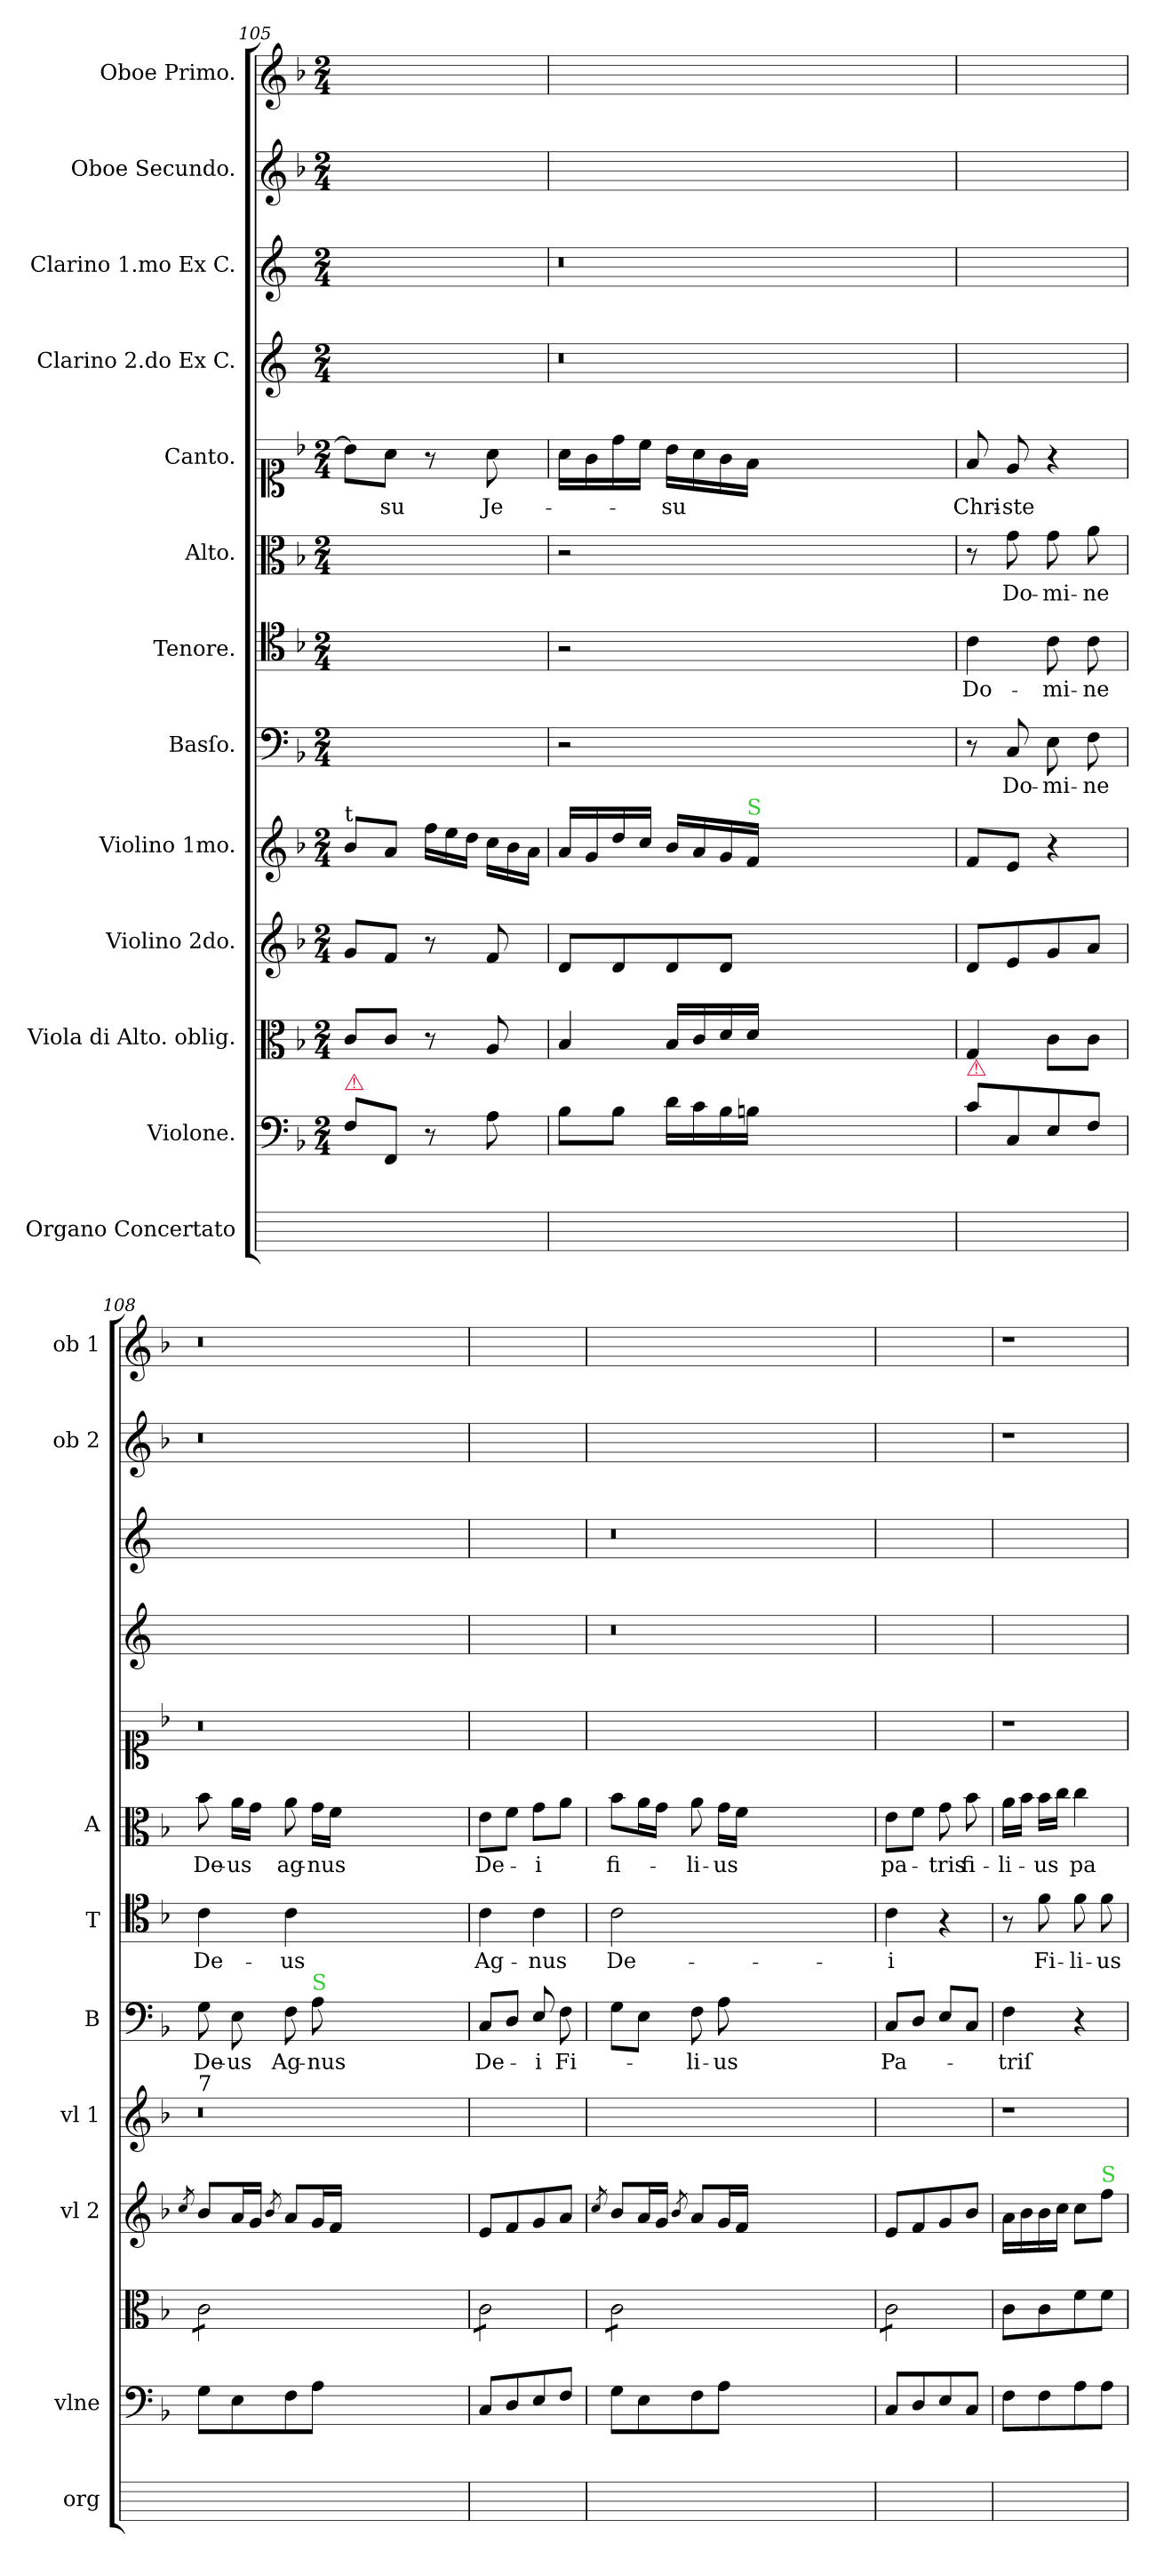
**kern	**kern	**kern	**kern	**kern	**kern	**text	**kern	**text	**kern	**text	**kern	**text	**kern	**kern	**kern	**kern
*part13	*part12	*part11	*part10	*part9	*part8	*part8	*part7	*part7	*part6	*part6	*part5	*part5	*part4	*part3	*part2	*part1
*staff13	*staff12	*staff11	*staff10	*staff9	*staff8	*staff8	*staff7	*staff7	*staff6	*staff6	*staff5	*staff5	*staff4	*staff3	*staff2	*staff1
*I"Organo Concertato	*I"Violone.	*I"Viola di Alto. oblig.	*I"Violino 2do.	*I"Violino 1mo.	*I"Basſo.	*	*I"Tenore.	*	*I"Alto.	*	*I"Canto.	*	*I"Clarino 2.do Ex C.	*I"Clarino 1.mo Ex C.	*I"Oboe Secundo.	*I"Oboe Primo.
*I'org	*I'vlne	*	*I'vl 2	*I'vl 1	*I'B	*	*I'T	*	*I'A	*	*	*	*	*	*I'ob 2	*I'ob 1
*	*clefF4	*clefC3	*clefG2	*clefG2	*clefF4	*	*clefC4	*	*clefC3	*	*clefC1	*	*clefG2	*clefG2	*clefG2	*clefG2
*	*	*	*	*	*	*	*	*	*	*	*	*	*ITrd-3c-5	*ITrd-3c-5	*	*
*	*k[b-]	*k[b-]	*k[b-]	*k[b-]	*k[b-]	*	*k[b-]	*	*k[b-]	*	*k[b-]	*	*k[b-]	*k[b-]	*k[b-]	*k[b-]
*	*F:	*F:	*F:	*F:	*F:	*	*F:	*	*F:	*	*F:	*	*	*	*F:	*F:
*	*M2/4	*M2/4	*M2/4	*M2/4	*M2/4	*	*M2/4	*	*M2/4	*	*M2/4	*	*M2/4	*M2/4	*M2/4	*M2/4
=105	=105	=105	=105	=105	=105	=105	=105	=105	=105	=105	=105	=105	=105	=105	=105	=105
!	!	!	!	!LO:TX:a:t=t	!	!	!	!	!	!	!	!	!	!	!	!
!	!LO:TX:a:color=crimson:t=⚠	!	!	!	!	!	!	!	!	!	!	!	!	!	!	!
2ryy	8F\L	8c/L	8g/L	8b-/L	2ryy	.	2ryy	.	2ryy	.	8b-\L]	.	2ryy	2ryy	2ryy	2ryy
!	!	!	!	!	!	!	!	!	!	!	!	!LO:LY:i	!	!	!	!
.	8FF/J	8c/J	8f/J	8a/J	.	.	.	.	.	.	8a\J	-su	.	.	.	.
*	*	*	*	*Xtuplet	*	*	*	*	*	*	*	*	*	*	*	*
.	8r	8r	8r	24ff\LL	.	.	.	.	.	.	8r	.	.	.	.	.
.	.	.	.	24ee\	.	.	.	.	.	.	.	.	.	.	.	.
.	.	.	.	24dd\JJ	.	.	.	.	.	.	.	.	.	.	.	.
.	8A\	8A/	8f/	24cc\LL	.	.	.	.	.	.	8a\	Je-	.	.	.	.
.	.	.	.	24b-\	.	.	.	.	.	.	.	.	.	.	.	.
.	.	.	.	24a\JJ	.	.	.	.	.	.	.	.	.	.	.	.
=106	=106	=106	=106	=106	=106	=106	=106	=106	=106	=106	=106	=106	=106	=106	=106	=106
2ryy	8B-\L	4B-/	8d/L	16a/LL	2r	.	2r	.	2r	.	16a\LL	.	0r	0r	0ryy	0ryy
.	.	.	.	16g/	.	.	.	.	.	.	16g\	.	.	.	.	.
.	8B-\J	.	8d/	16dd/	.	.	.	.	.	.	16dd\	.	.	.	.	.
.	.	.	.	16cc/JJ	.	.	.	.	.	.	16cc\JJ	.	.	.	.	.
.	16d\LL	16B-/LL	8d/	16b-/LL	.	.	.	.	.	.	16b-\LL	-su	.	.	.	.
.	16c\	16c/	.	16a/	.	.	.	.	.	.	16a\	.	.	.	.	.
.	16B-\	16d/	8d/J	16g/	.	.	.	.	.	.	16g\	.	.	.	.	.
!	!	!	!	!LO:TX:a:color=limegreen:t=S	!	!	!	!	!	!	!	!	!	!	!	!
.	16Bn\JJ	16d/JJ	.	16f/JJ	.	.	.	.	.	.	16f\JJ	.	.	.	.	.
1.ryy	1.ryy	1.ryy	1.ryy	1.ryy	1.ryy	.	1.ryy	.	1.ryy	.	1.ryy	.	.	.	.	.
=107	=107	=107	=107	=107	=107	=107	=107	=107	=107	=107	=107	=107	=107	=107	=107	=107
!	!LO:TX:a:color=crimson:t=⚠	!	!	!	!	!	!	!	!	!	!	!	!	!	!	!
2ryy	8c\L	4G/	8d/L	8f/L	8r	.	4c\	Do-	8r	.	8f/	Chri-	2ryy	2ryy	2ryy	2ryy
.	8C/	.	8e/	8e/J	8C/	Do-	.	.	8g\	Do-	8e/	-ste	.	.	.	.
.	8E/	8c\L	8g/	4r	8E\	-mi-	8c\	-mi-	8g\	-mi-	4r	.	.	.	.	.
.	8F/J	8c\J	8a/J	.	8F\	-ne	8c\	-ne	8a\	-ne	.	.	.	.	.	.
=108	=108	=108	=108	=108	=108	=108	=108	=108	=108	=108	=108	=108	=108	=108	=108	=108
.	.	.	8qcc/	.	.	.	.	.	.	.	.	.	.	.	.	.
!	!	!	!	!LO:TX:a:t=7	!	!	!	!	!	!	!	!	!	!	!	!
*	*	*tremolo	*	*	*	*	*	*	*	*	*	*	*	*	*	*
2ryy	8G\L	8c\L	8b-/L	0r	8G\	De-	4c\	De-	8b-\	De-	0r	.	0ryy	0ryy	0r	0r
.	8E\	8c\	16a/L	.	8E\	-us	.	.	16a\LL	-us	.	.	.	.	.	.
.	.	.	16g/JJ	.	.	.	.	.	16g\JJ	.	.	.	.	.	.	.
.	.	.	8qb-/	.	.	.	.	.	.	.	.	.	.	.	.	.
.	8F\	8c\	8a/L	.	8F\	Ag-	4c\	-us	8a\	ag-	.	.	.	.	.	.
!	!	!	!	!	!LO:TX:a:color=limegreen:t=S	!	!	!	!	!	!	!	!	!	!	!
.	8A\J	8c\J	16g/L	.	8A\	-nus	.	.	16g\LL	-nus	.	.	.	.	.	.
.	.	.	16f/JJ	.	.	.	.	.	16f\JJ	.	.	.	.	.	.	.
1.ryy	1.ryy	1.ryy	1.ryy	.	1.ryy	.	1.ryy	.	1.ryy	.	.	.	.	.	.	.
=109	=109	=109	=109	=109	=109	=109	=109	=109	=109	=109	=109	=109	=109	=109	=109	=109
2ryy	8C/L	8c\L	8e/L	2ryy	8C/L	De-	4c\	Ag-	8e\L	De-	2ryy	.	2ryy	2ryy	2ryy	2ryy
.	8D/	8c\	8f/	.	8D/J	.	.	.	8f\J	.	.	.	.	.	.	.
.	8E/	8c\	8g/	.	8E/	-i	4c\	-nus	8g\L	-i	.	.	.	.	.	.
.	8F/J	8c\J	8a/J	.	8F\	Fi-	.	.	8a\J	.	.	.	.	.	.	.
=110	=110	=110	=110	=110	=110	=110	=110	=110	=110	=110	=110	=110	=110	=110	=110	=110
.	.	.	8qcc/	.	.	.	.	.	.	.	.	.	.	.	.	.
2ryy	8G\L	8c\L	8b-/L	0ryy	8G\L	.	2c\	De-	8b-\L	fi-	0ryy	.	0r	0r	0ryy	0ryy
.	8E\	8c\	16a/L	.	8E\J	.	.	.	16a\L	.	.	.	.	.	.	.
.	.	.	16g/JJ	.	.	.	.	.	16g\JJ	.	.	.	.	.	.	.
.	.	.	8qb-/	.	.	.	.	.	.	.	.	.	.	.	.	.
.	8F\	8c\	8a/L	.	8F\	-li-	.	.	8a\	-li-	.	.	.	.	.	.
.	8A\J	8c\J	16g/L	.	8A\	-us	.	.	16g\LL	-us	.	.	.	.	.	.
.	.	.	16f/JJ	.	.	.	.	.	16f\JJ	.	.	.	.	.	.	.
1.ryy	1.ryy	1.ryy	1.ryy	.	1.ryy	.	1.ryy	.	1.ryy	.	.	.	.	.	.	.
=111	=111	=111	=111	=111	=111	=111	=111	=111	=111	=111	=111	=111	=111	=111	=111	=111
2ryy	8C/L	8c\L	8e/L	2ryy	8C/L	Pa-	4c\	-i	8e\L	pa-	2ryy	.	2ryy	2ryy	2ryy	2ryy
.	8D/	8c\	8f/	.	8D/J	.	.	.	8f\J	.	.	.	.	.	.	.
.	8E/	8c\	8g/	.	8E/L	.	4r	.	8g\	-tris	.	.	.	.	.	.
.	8C/J	8c\J	8b-/J	.	8C/J	.	.	.	8b-\	fi-	.	.	.	.	.	.
*	*	*Xtremolo	*	*	*	*	*	*	*	*	*	*	*	*	*	*
=112	=112	=112	=112	=112	=112	=112	=112	=112	=112	=112	=112	=112	=112	=112	=112	=112
!	!	!	!	!LO:N:vis=1	!	!	!	!	!	!	!LO:N:vis=1	!	!	!	!LO:N:vis=1	!LO:N:vis=1
2ryy	8F\L	8c\L	16a\LL	2r	4F\	-triſ	8r	.	16a\LL	-li-	2r	.	2ryy	2ryy	2r	2r
.	.	.	16b-\	.	.	.	.	.	16b-\JJ	.	.	.	.	.	.	.
.	8F\	8c\	16b-\	.	.	.	8f\	Fi-	16b-\LL	-us	.	.	.	.	.	.
.	.	.	16cc\JJ	.	.	.	.	.	16cc\JJ	.	.	.	.	.	.	.
.	8A\	8f\	8cc\L	.	4r	.	8f\	-li-	4cc\	pa-	.	.	.	.	.	.
!	!	!	!LO:TX:a:color=limegreen:t=S	!	!	!	!	!	!	!	!	!	!	!	!	!
.	8A\J	8f\J	8ff\J	.	.	.	8f\	-us	.	.	.	.	.	.	.	.
=	=	=	=	=	=	=	=	=	=	=	=	=	=	=	=	=
*-	*-	*-	*-	*-	*-	*-	*-	*-	*-	*-	*-	*-	*-	*-	*-	*-
